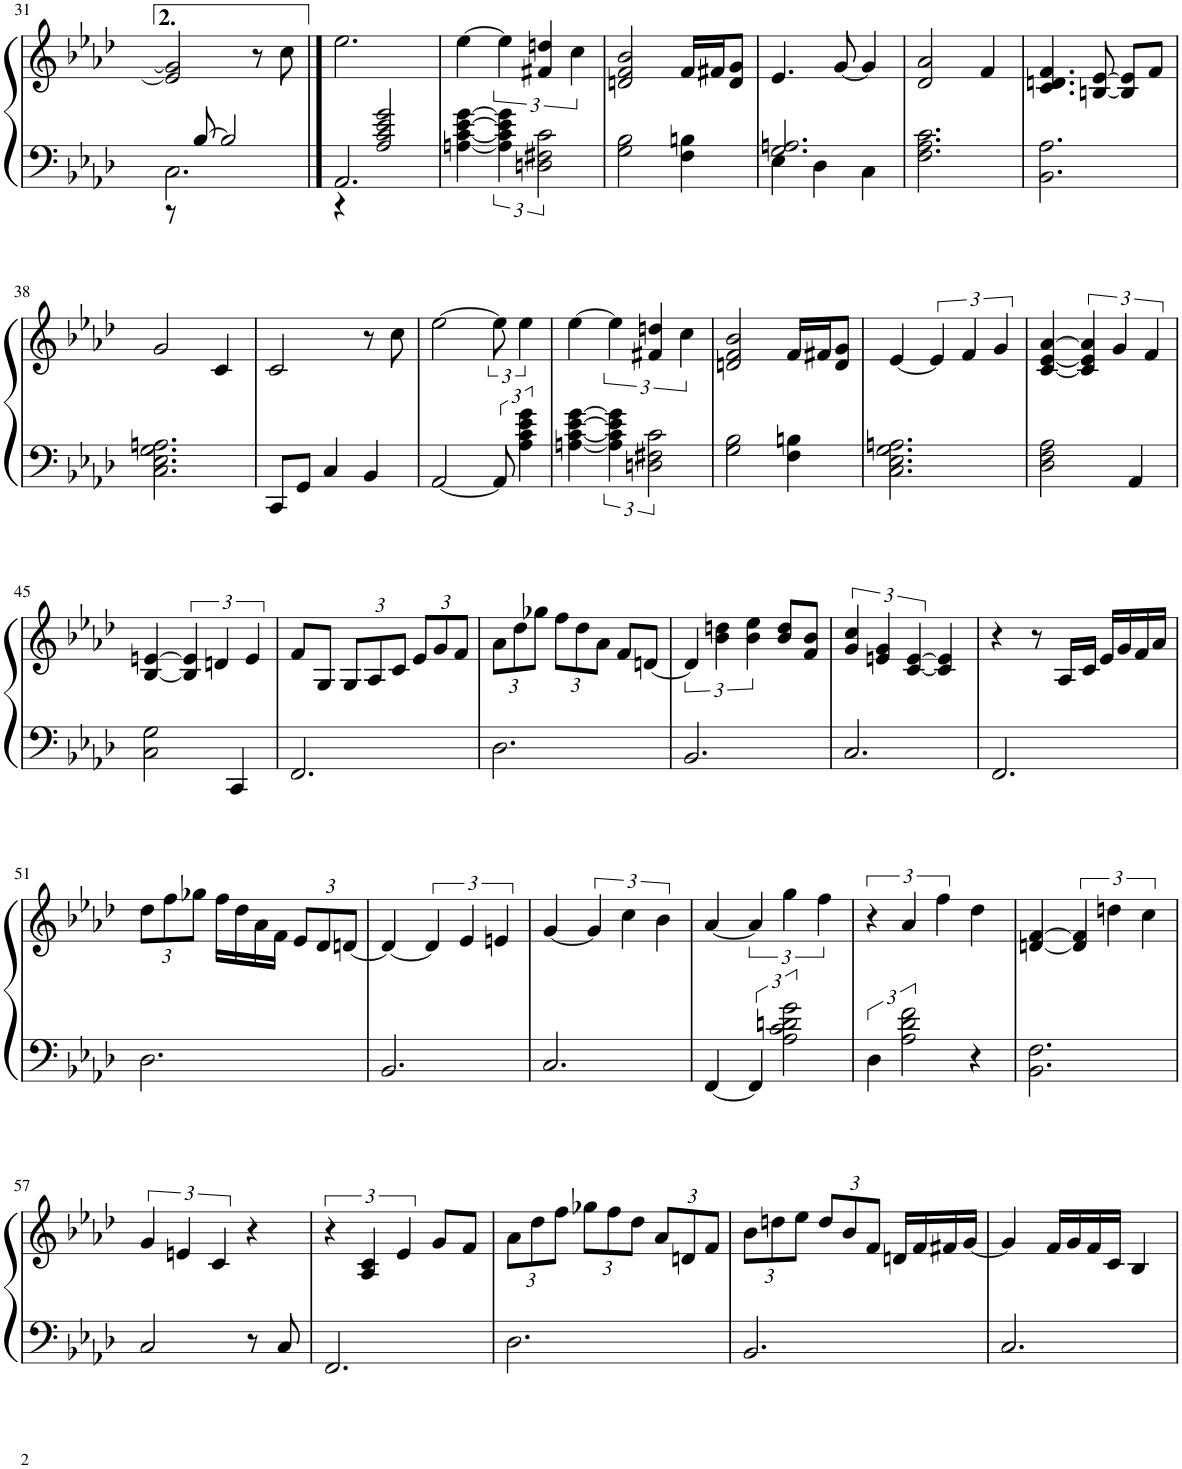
**kern	**kern
*part1	*part1
*staff2	*staff1
*I"Piano	*
*I'Pno.	*
!!LO:PB:g=z
*clefF4	*clefG2
*k[b-e-a-d-]	*k[b-e-a-d-]
*M3/4	*M3/4
=31	=31
.	[qe-L
.	[qgJ
*^	*
2.C\	8r	2e-/] 2g/]
.	[8B-/	.
.	2B-/]	.
.	.	8r
.	.	8cc\
==32	==32	==32
2.AA-/	4r	2.ee-\
.	2A-/ 2c/ 2e-/ 2g/	.
*v	*v	*
=33	=33
[4An\ [4c\ [4e-\ [4g\	[4ee-\
6A\] 6c\] 6e-\] 6g\]	6ee-\]
3Dn\ 3F#X\ 3c\	6f#X/ 6ddn/
.	6cc\
=34	=34
2G\ 2B-\	2dn/ 2f/ 2b-/
4F\ 4Bn\	16f/LL
.	16f#X/J
.	8d/ 8g/J
=35	=35
*^	*
4E-\	2.G/ 2.An/	4.e-/
4D-\	.	.
.	.	[8g/
4C\	.	4g/]
*v	*v	*
=36	=36
2.F\ 2.A-\ 2.c\	2d-/ 2a-/
.	4f/
=37	=37
2.BB-\ 2.A-\	4.c/ 4.dn/ 4.f/
.	[8Bn/ [8e-/
.	8B/] 8e-/]L
.	8f/J
!!LO:LB:g=z
=38	=38
2.C\ 2.E-\ 2.G\ 2.An\	2g/
.	4c/
=39	=39
8CC/L	2c/
8GG/J	.
4C/	.
4BB-/	8r
.	8cc\
=40	=40
[2AA-/	[2ee-\
12AA-/]	12ee-\]
6A-\ 6c\ 6e-\ 6g\	6ee-\
=41	=41
[4An\ [4c\ [4e-\ [4g\	[4ee-\
6A\] 6c\] 6e-\] 6g\]	6ee-\]
3Dn\ 3F#X\ 3c\	6f#X/ 6ddn/
.	6cc\
=42	=42
2G\ 2B-\	2dn/ 2f/ 2b-/
4F\ 4Bn\	16f/LL
.	16f#X/J
.	8d/ 8g/J
=43	=43
2.C\ 2.E-\ 2.G\ 2.An\	[4e-/
.	6e-/]
.	6f/
.	6g/
=44	=44
2D-\ 2F\ 2A-\	[4c/ [4e-/ [4a-/
.	6c/] 6e-/] 6a-/]
.	6g/
4AA-/	.
.	6f/
!!LO:LB:g=z
=45	=45
2C\ 2G\	[4B-/ [4en/
.	6B-/] 6e/]
.	6dn/
4CC/	.
.	6e/
=46	=46
2.FF/	8f/L
.	8G/J
*	*Xbrackettup
.	12G/L
.	12A-/
.	12c/J
.	12e-/L
.	12g/
.	12f/J
=47	=47
2.D-\	12a-\L
.	12dd-\
.	12gg-X\J
.	12ff\L
.	12dd-\
.	12a-\J
.	8f/L
.	[8dn/J
=48	=48
*	*brackettup
2.BB-/	6d/]
.	6b-\ 6ddn\
.	6b-\ 6ee-\
.	8b-/ 8dd/L
.	8f/ 8b-/J
=49	=49
2.C/	6g/ 6cc/
.	6en/ 6g/
.	[6c/ [6e/
.	4c/] 4e/]
=50	=50
2.FF/	4r
.	8r
.	16A-/LL
.	16c/JJ
.	16e-/LL
.	16g/
.	16f/
.	16a-/JJ
!!LO:LB:g=z
=51	=51
*	*Xbrackettup
2.D-\	12dd-\L
.	12ff\
.	12gg-X\J
.	16ff\LL
.	16dd-\
.	16a-\
.	16f\JJ
.	12e-/L
.	12d-/
.	[12dn/J
=52	=52
2.BB-/	4d/_
*	*brackettup
.	6d/]
.	6e-/
.	6en/
=53	=53
2.C/	[4g/
.	6g/]
.	6cc\
.	6b-\
=54	=54
[4FF/	[4a-/
6FF/]	6a-/]
3A-\ 3c\ 3dn\ 3g\	6gg\
.	6ff\
=55	=55
6D-\	6r
3A-\ 3d-\ 3f\	6a-/
.	6ff\
4r	4dd-\
=56	=56
2.BB-\ 2.F\	[4dn/ [4f/
.	6d/] 6f/]
.	6ddn\
.	6cc\
!!LO:LB:g=z
=57	=57
2C/	6g/
.	6en/
.	6c/
8r	4r
8C/	.
=58	=58
2.FF/	6r
.	6A-/ 6c/
.	6e-/
.	8g/L
.	8f/J
=59	=59
*	*Xbrackettup
2.D-\	12a-\L
.	12dd-\
.	12ff\J
.	12gg-X\L
.	12ff\
.	12dd-\J
.	12a-/L
.	12dn/
.	12f/J
=60	=60
2.BB-/	12b-\L
.	12ddn\
.	12ee-\J
.	12dd/L
.	12b-/
.	12f/J
.	16dn/LL
.	16f/
.	16f#X/
.	[16g/JJ
=61	=61
2.C/	4g/]
.	16f/LL
.	16g/
.	16f/
.	16c/JJ
.	4B-/
=	=
*-	*-
